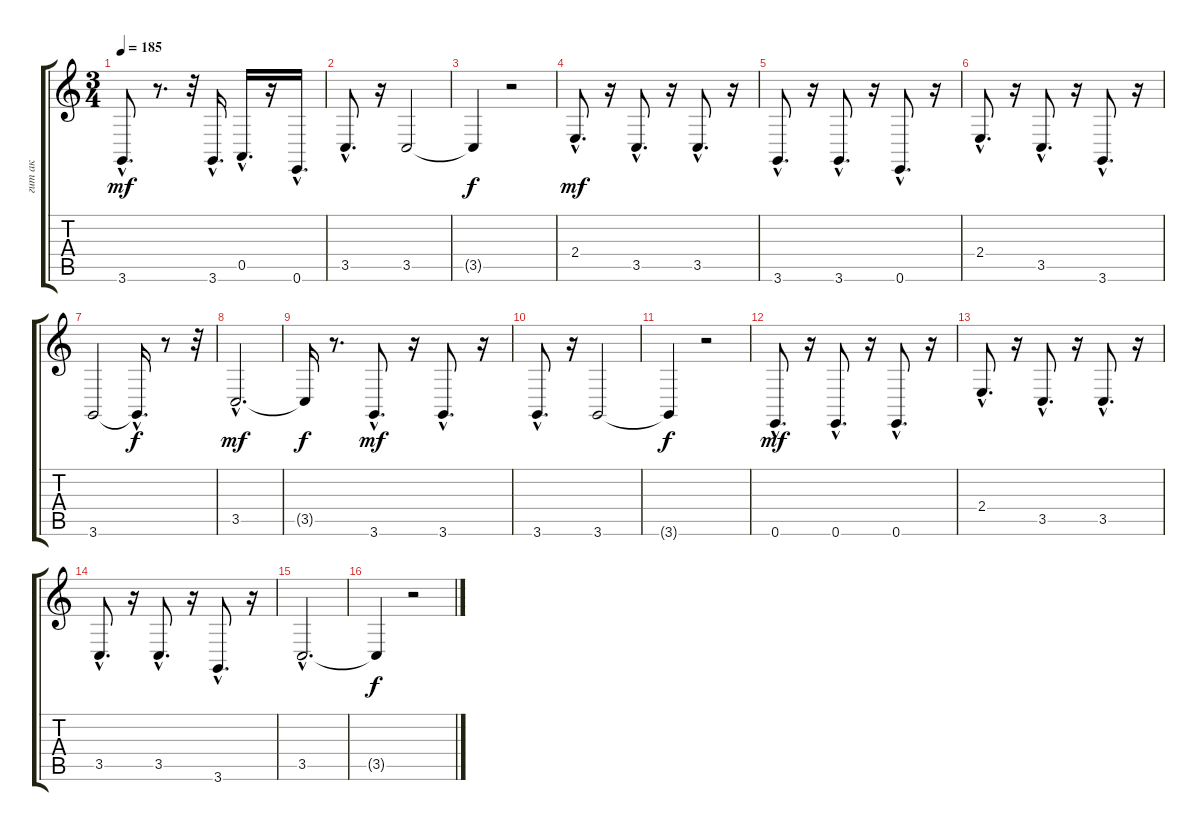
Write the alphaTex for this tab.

\track ("гит ак" "гит ак") {instrument voiceoohs}
\staff {score tabs}
\tuning (E4 B3 G3 D3 A2 E2) {hide}
\ts (3 4)
\tempo 185
\clef g2
\ks c
3.6{hac}.8{d dy mf} r.8{d} r.32 3.6{hac}.16{d} 0.5{hac}.16{d} r.16 0.6{hac}.16{d} |
3.5{hac}.8{d} r.16 3.5.2 |
3.5{t}.4{dy f} r.2 |
2.4{hac}.8{d dy mf} r.16 3.5{hac}.8{d} r.16 3.5{hac}.8{d} r.16 |
3.6{hac}.8{d} r.16 3.6{hac}.8{d} r.16 0.6{hac}.8{d} r.16 |
2.4{hac}.8{d} r.16 3.5{hac}.8{d} r.16 3.6{hac}.8{d} r.16 |
3.6.2 3.6{hac t}.16{d dy f} r.8 r.32 |
3.5{hac}.2{d dy mf} |
3.5{t}.16{dy f} r.8{d} 3.6{hac}.8{d dy mf} r.16 3.6{hac}.8{d} r.16 |
3.6{hac}.8{d} r.16 3.6.2 |
3.6{t}.4{dy f} r.2 |
0.6{hac}.8{d dy mf} r.16 0.6{hac}.8{d} r.16 0.6{hac}.8{d} r.16 |
2.4{hac}.8{d} r.16 3.5{hac}.8{d volume 2} r.16 3.5{hac}.8{d volume 4} r.16 |
3.5{hac}.8{d volume 7} r.16 3.5{hac}.8{d volume 10} r.16 3.6{hac}.8{d volume 12} r.16 |
3.5{hac}.2{d volume 14} |
3.5{t}.4{dy f} r.2
